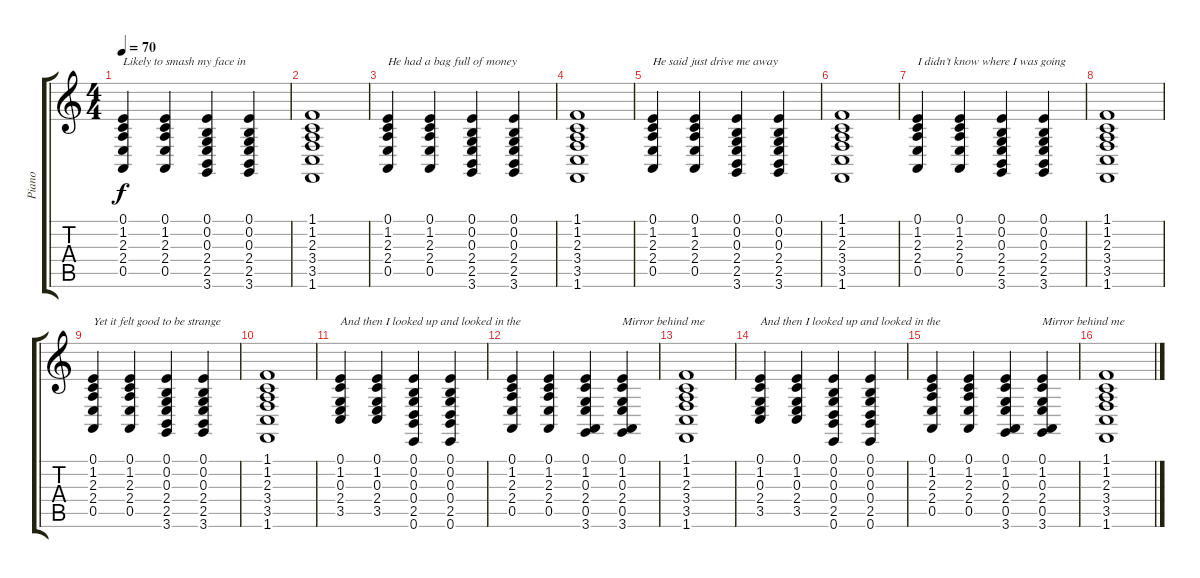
\track ("Piano" "Piano") {instrument acousticgrandpiano}
\staff {score tabs}
\tuning (E4 B3 G3 D3 A2 E2) {hide}
\ts (4 4)
\tempo 70
\clef g2
\ks c
(0.1 1.2 2.3 2.4 0.5).4{txt "Likely to smash my face in" dy f} (0.1 1.2 2.3 2.4 0.5).4 (0.1 0.2 0.3 2.4 2.5 3.6).4 (0.1 0.2 0.3 2.4 2.5 3.6).4 |
(1.1 1.2 2.3 3.4 3.5 1.6).1 |
(0.1 1.2 2.3 2.4 0.5).4{txt "He had a bag full of money"} (0.1 1.2 2.3 2.4 0.5).4 (0.1 0.2 0.3 2.4 2.5 3.6).4 (0.1 0.2 0.3 2.4 2.5 3.6).4 |
(1.1 1.2 2.3 3.4 3.5 1.6).1 |
(0.1 1.2 2.3 2.4 0.5).4{txt "He said just drive me away"} (0.1 1.2 2.3 2.4 0.5).4 (0.1 0.2 0.3 2.4 2.5 3.6).4 (0.1 0.2 0.3 2.4 2.5 3.6).4 |
(1.1 1.2 2.3 3.4 3.5 1.6).1 |
(0.1 1.2 2.3 2.4 0.5).4{txt "I didn’t know where I was going"} (0.1 1.2 2.3 2.4 0.5).4 (0.1 0.2 0.3 2.4 2.5 3.6).4 (0.1 0.2 0.3 2.4 2.5 3.6).4 |
(1.1 1.2 2.3 3.4 3.5 1.6).1 |
(0.1 1.2 2.3 2.4 0.5).4{txt "Yet it felt good to be strange"} (0.1 1.2 2.3 2.4 0.5).4 (0.1 0.2 0.3 2.4 2.5 3.6).4 (0.1 0.2 0.3 2.4 2.5 3.6).4 |
(1.1 1.2 2.3 3.4 3.5 1.6).1 |
(0.1 1.2 0.3 2.4 3.5).4{txt "And then I looked up and looked in the "} (0.1 1.2 0.3 2.4 3.5).4 (0.1 0.2 0.3 0.4 2.5 0.6).4 (0.1 0.2 0.3 0.4 2.5 0.6).4 |
(0.1 1.2 2.3 2.4 0.5).4 (0.1 1.2 2.3 2.4 0.5).4 (0.1 1.2 0.3 2.4 0.5 3.6).4 (0.1 1.2 0.3 2.4 0.5 3.6).4{txt "Mirror behind me "} |
(1.1 1.2 2.3 3.4 3.5 1.6).1 |
(0.1 1.2 0.3 2.4 3.5).4{txt "And then I looked up and looked in the "} (0.1 1.2 0.3 2.4 3.5).4 (0.1 0.2 0.3 0.4 2.5 0.6).4 (0.1 0.2 0.3 0.4 2.5 0.6).4 |
(0.1 1.2 2.3 2.4 0.5).4 (0.1 1.2 2.3 2.4 0.5).4 (0.1 1.2 0.3 2.4 0.5 3.6).4 (0.1 1.2 0.3 2.4 0.5 3.6).4{txt "Mirror behind me "} |
(1.1 1.2 2.3 3.4 3.5 1.6).1
